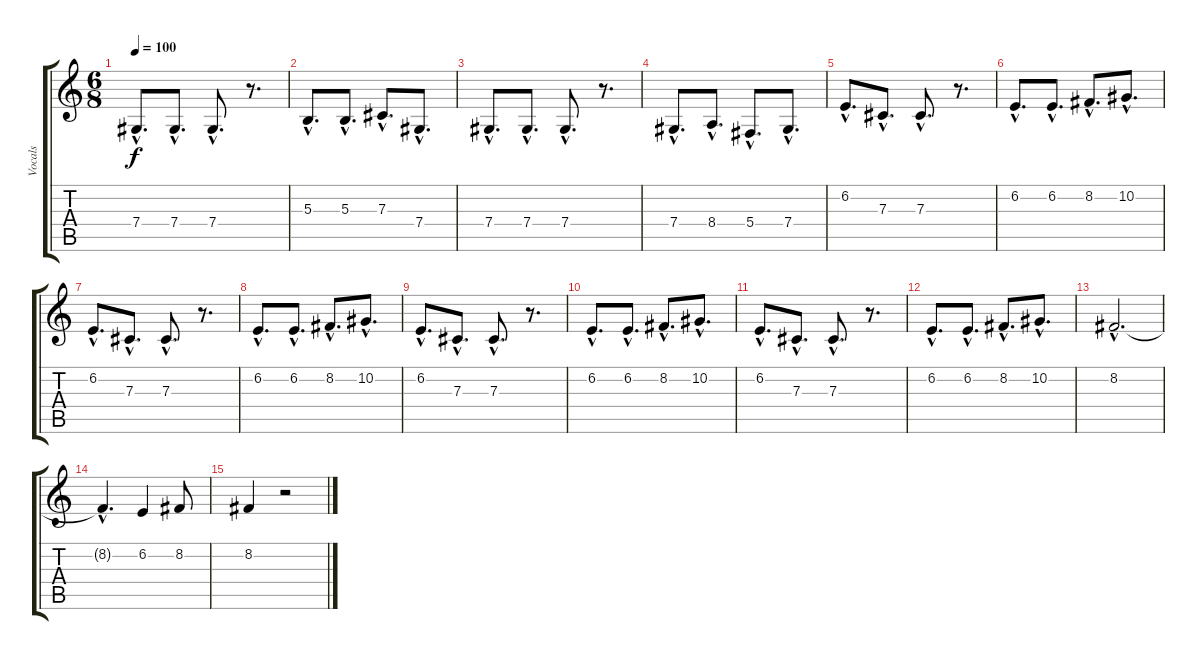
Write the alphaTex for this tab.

\track ("Vocals" "Vocals") {instrument oboe}
\staff {score tabs}
\tuning (Eb4 Bb3 Gb3 Db3 Ab2 Db2) {hide}
\ts (6 8)
\tempo 100
\clef g2
\ks c
7.4{hac}.8{d dy f} 7.4{hac}.8{d} 7.4{hac}.8{d} r.8{d} |
5.3{hac}.8{d} 5.3{hac}.8{d} 7.3{hac}.8{d} 7.4{hac}.8{d} |
7.4{hac}.8{d} 7.4{hac}.8{d} 7.4{hac}.8{d} r.8{d} |
7.4{hac}.8{d} 8.4{hac}.8{d} 5.4{hac}.8{d} 7.4{hac}.8{d} |
6.2{hac}.8{d} 7.3{hac}.8{d} 7.3{hac}.8{d} r.8{d} |
6.2{hac}.8{d} 6.2{hac}.8{d} 8.2{hac}.8{d} 10.2{hac}.8{d} |
6.2{hac}.8{d} 7.3{hac}.8{d} 7.3{hac}.8{d} r.8{d} |
6.2{hac}.8{d} 6.2{hac}.8{d} 8.2{hac}.8{d} 10.2{hac}.8{d} |
6.2{hac}.8{d} 7.3{hac}.8{d} 7.3{hac}.8{d} r.8{d} |
6.2{hac}.8{d} 6.2{hac}.8{d} 8.2{hac}.8{d} 10.2{hac}.8{d} |
6.2{hac}.8{d} 7.3{hac}.8{d} 7.3{hac}.8{d} r.8{d} |
6.2{hac}.8{d} 6.2{hac}.8{d} 8.2{hac}.8{d} 10.2{hac}.8{d} |
8.2{hac}.2{d} |
8.2{hac t}.4{d} 6.2.4 8.2.8 |
8.2.4 r.2
